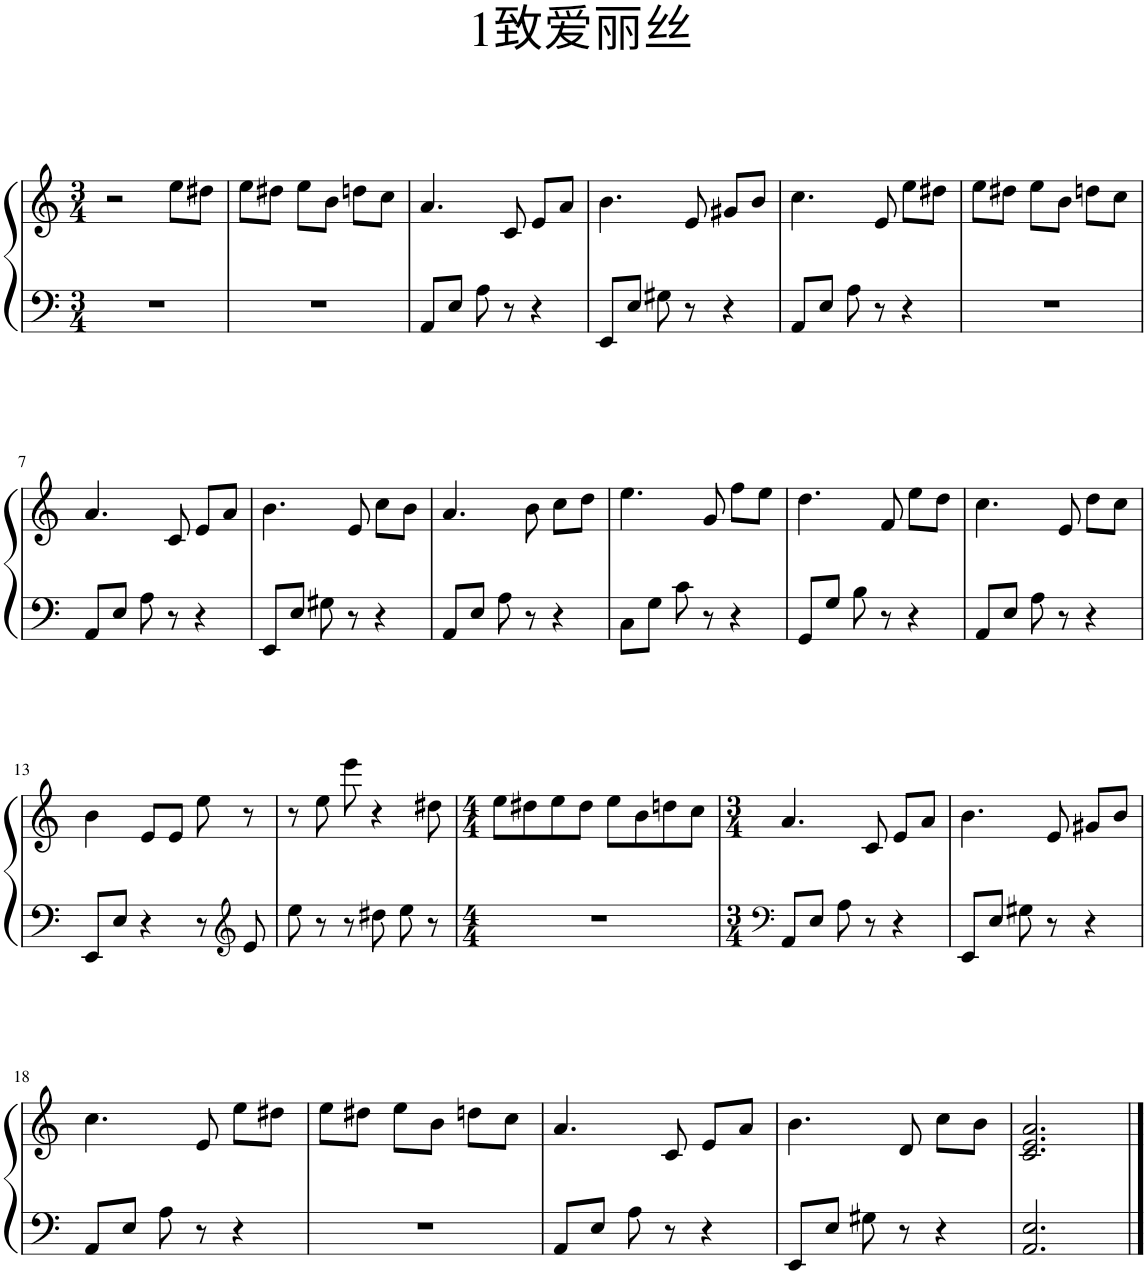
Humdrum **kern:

**kern	**kern
*part1	*part1
*staff2	*staff1
*I"钢琴	*
*clefF4	*clefG2
*k[]	*k[]
*M3/4	*M3/4
=1	=1
2.r	2r
.	8ee\L
.	8dd#X\J
=2	=2
2.r	8ee\L
.	8dd#X\J
.	8ee\L
.	8b\J
.	8ddn\L
.	8cc\J
=3	=3
8AA/L	4.a/
8E/J	.
8A\	.
8r	8c/
4r	8e/L
.	8a/J
=4	=4
8EE/L	4.b\
8E/J	.
8G#X\	.
8r	8e/
4r	8g#X/L
.	8b/J
=5	=5
8AA/L	4.cc\
8E/J	.
8A\	.
8r	8e/
4r	8ee\L
.	8dd#X\J
=6	=6
2.r	8ee\L
.	8dd#X\J
.	8ee\L
.	8b\J
.	8ddn\L
.	8cc\J
!!LO:LB:g=z
=7	=7
8AA/L	4.a/
8E/J	.
8A\	.
8r	8c/
4r	8e/L
.	8a/J
=8	=8
8EE/L	4.b\
8E/J	.
8G#X\	.
8r	8e/
4r	8cc\L
.	8b\J
=9	=9
8AA/L	4.a/
8E/J	.
8A\	.
8r	8b\
4r	8cc\L
.	8dd\J
=10	=10
8C\L	4.ee\
8G\J	.
8c\	.
8r	8g/
4r	8ff\L
.	8ee\J
=11	=11
8GG/L	4.dd\
8G/J	.
8B\	.
8r	8f/
4r	8ee\L
.	8dd\J
=12	=12
8AA/L	4.cc\
8E/J	.
8A\	.
8r	8e/
4r	8dd\L
.	8cc\J
!!LO:LB:g=z
=13	=13
8EE/L	4b\
8E/J	.
4r	8e/L
.	8e/J
8r	8ee\
*clefG2	*
8e/	8r
=14	=14
8ee\	8r
8r	8ee\
8r	8eee\
8dd#X\	4r
8ee\	.
8r	8dd#X\
=15	=15
*M4/4	*M4/4
1r	8ee\L
.	8dd#X\
.	8ee\
.	8dd#\J
.	8ee\L
.	8b\
.	8ddn\
.	8cc\J
=16	=16
*clefF4	*
*M3/4	*M3/4
8AA/L	4.a/
8E/J	.
8A\	.
8r	8c/
4r	8e/L
.	8a/J
=17	=17
8EE/L	4.b\
8E/J	.
8G#X\	.
8r	8e/
4r	8g#X/L
.	8b/J
!!LO:LB:g=z
=18	=18
8AA/L	4.cc\
8E/J	.
8A\	.
8r	8e/
4r	8ee\L
.	8dd#X\J
=19	=19
2.r	8ee\L
.	8dd#X\J
.	8ee\L
.	8b\J
.	8ddn\L
.	8cc\J
=20	=20
8AA/L	4.a/
8E/J	.
8A\	.
8r	8c/
4r	8e/L
.	8a/J
=21	=21
8EE/L	4.b\
8E/J	.
8G#X\	.
8r	8d/
4r	8cc\L
.	8b\J
=22	=22
2.AA/ 2.E/	2.c/ 2.e/ 2.a/
==	==
*-	*-
